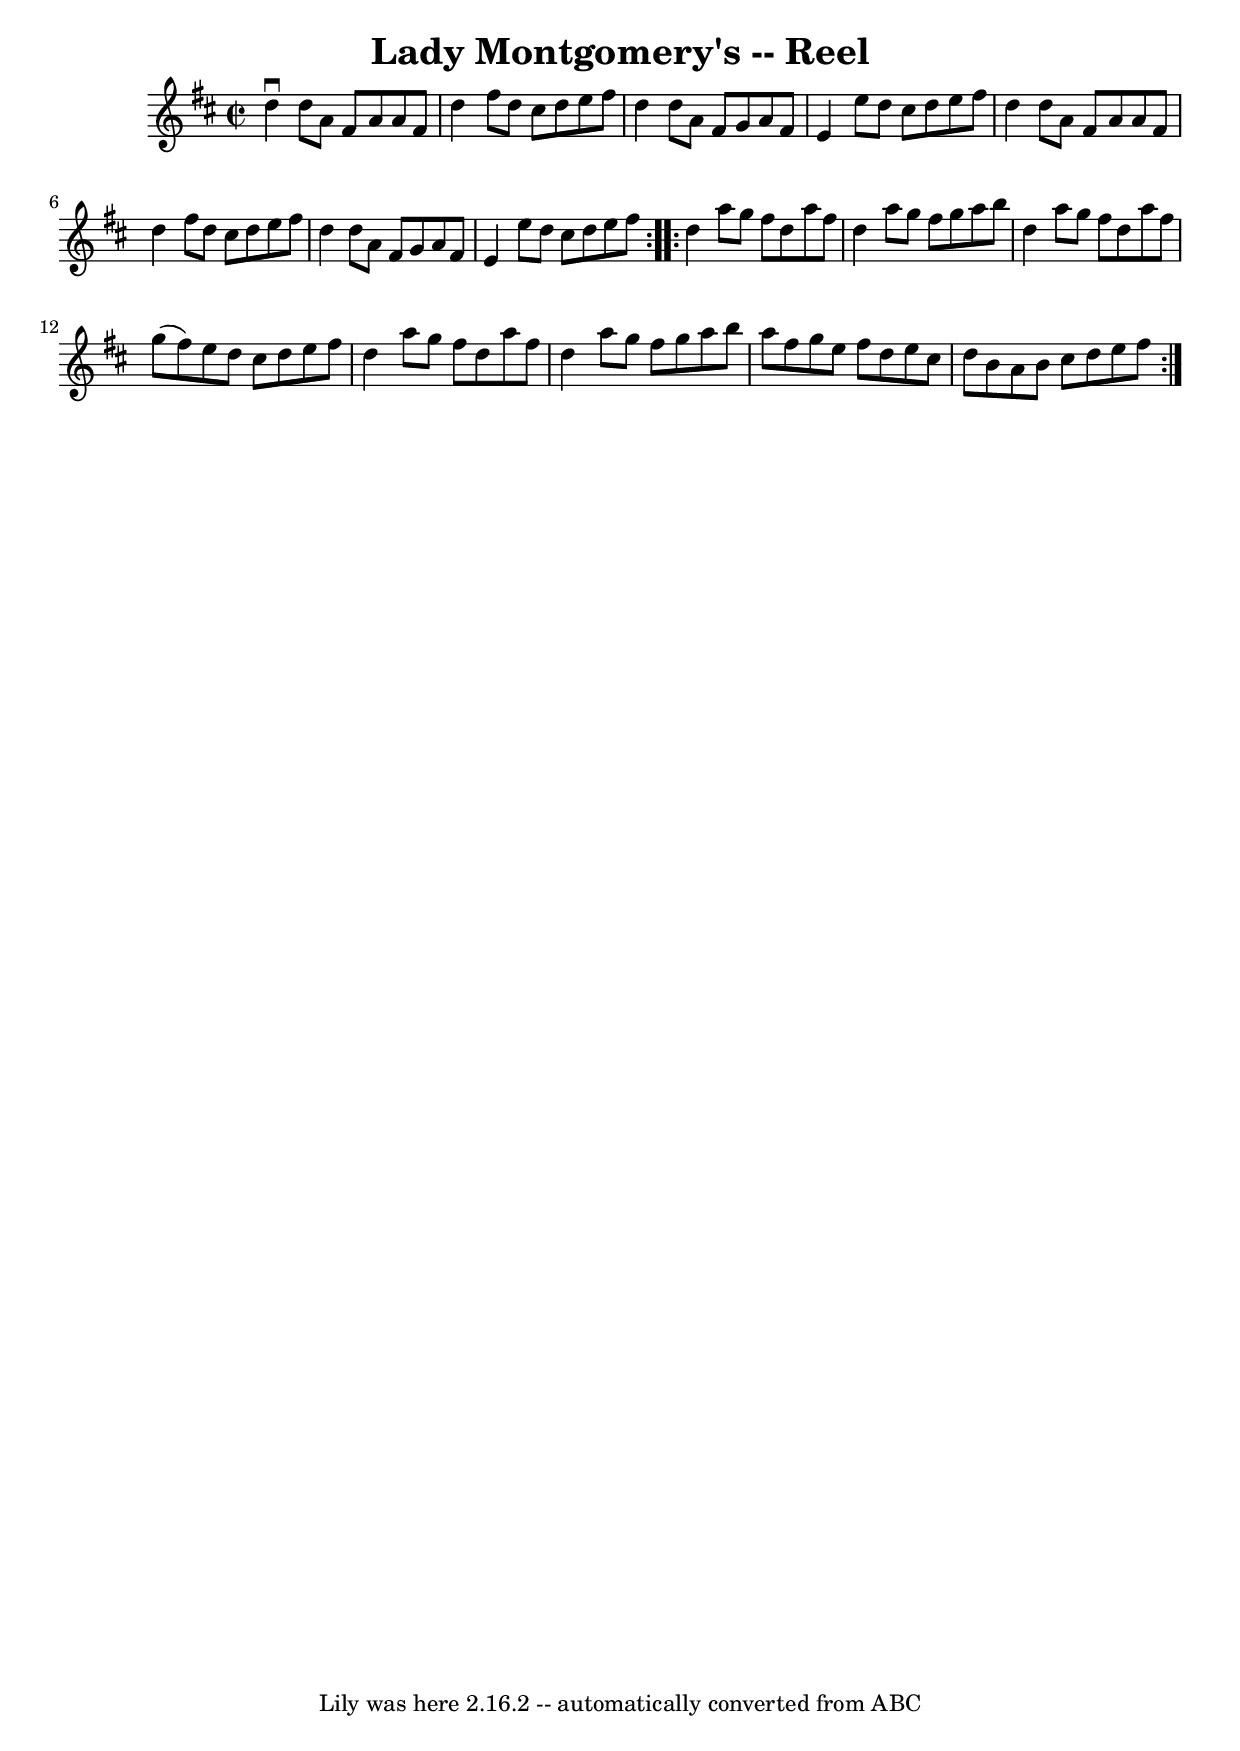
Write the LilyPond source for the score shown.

\version "2.16.2"
\include "Mammoth.ily"
\header {
  %% book = "Ryan's Mammoth Collection"
  crossRefNumber = "1"
  footnotes = ""
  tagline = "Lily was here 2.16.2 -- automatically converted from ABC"
  title = "Lady Montgomery's -- Reel"

}
voicedefault =  {



  \repeat volta 2 {

    \override Staff.TimeSignature #'style = #'C
    \time 2/2 
    \key d \major
    d''4^\downbow d''8 a'8 fis'8 a'8 a'8  
    fis'8  |
    d''4 fis''8 d''8 cis''8 d''8 e''8 fis''8   |
    d''4 d''8 a'8 fis'8 g'8 a'8 fis'8  |
    e'4  
    e''8 d''8 cis''8 d''8 e''8 fis''8  |
    d''4 d''8   
    a'8 fis'8 a'8 a'8 fis'8  |
    d''4 fis''8 d''8    
    cis''8 d''8 e''8 fis''8  |
    d''4 d''8 a'8 fis'8    
    g'8 a'8 fis'8  |
    e'4 e''8 d''8 cis''8 d''8 e''8   
    fis''8  
  } 
  \repeat volta 2 {
    d''4 a''8 g''8 fis''8 d''8 a''8 
    fis''8  |
    d''4 a''8 g''8 fis''8 g''8 a''8 b''8   |
    d''4 a''8 g''8 fis''8 d''8 a''8 fis''8  |
    
    g''8 (fis''8) e''8 d''8 cis''8 d''8 e''8 fis''8   |
    d''4 a''8 g''8 fis''8 d''8 a''8 fis''8  |
    
    d''4 a''8 g''8 fis''8 g''8 a''8 b''8  |
    a''8    
    fis''8 g''8 e''8 fis''8 d''8 e''8 cis''8  |
    d''8    
    b'8 a'8 b'8 cis''8 d''8 e''8 fis''8  
  }   

}

\score{
  <<

    \context Staff="default"
    {
      \voicedefault 
      
    }

  >>
  \layout {
    
  }
  \midi {
  }

}
